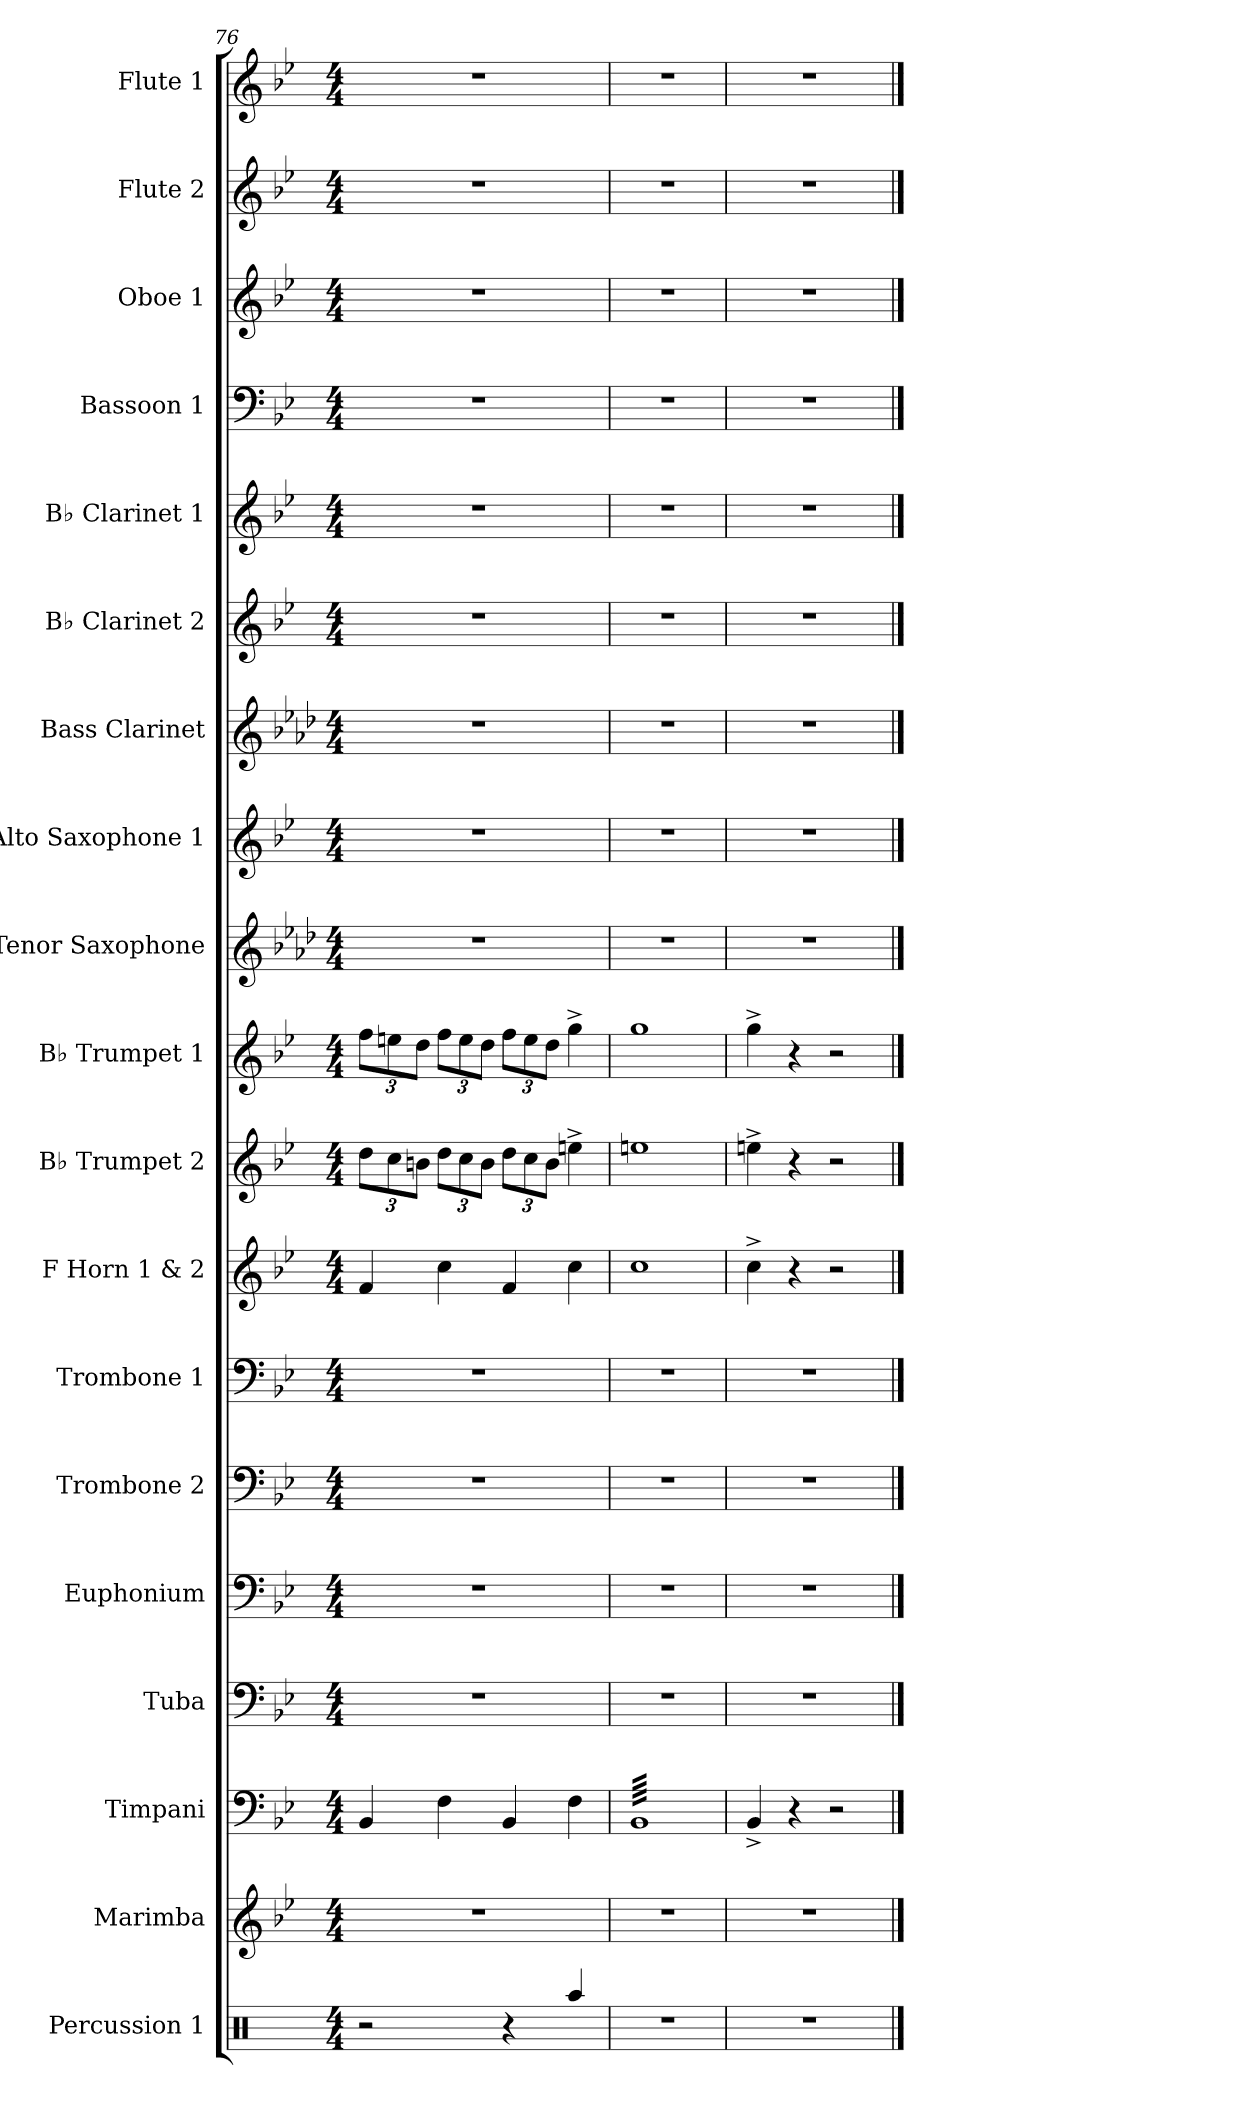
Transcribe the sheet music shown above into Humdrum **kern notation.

**kern	**kern	**kern	**kern	**kern	**kern	**kern	**kern	**kern	**kern	**kern	**kern	**kern	**kern	**kern	**kern	**kern	**kern	**kern
*part19	*part18	*part17	*part16	*part15	*part14	*part13	*part12	*part11	*part10	*part9	*part8	*part7	*part6	*part5	*part4	*part3	*part2	*part1
*staff19	*staff18	*staff17	*staff16	*staff15	*staff14	*staff13	*staff12	*staff11	*staff10	*staff9	*staff8	*staff7	*staff6	*staff5	*staff4	*staff3	*staff2	*staff1
*I"Percussion 1	*I"Marimba	*I"Timpani	*I"Tuba	*I"Euphonium	*I"Trombone 2	*I"Trombone 1	*I"F Horn 1 &amp; 2	*I"B♭ Trumpet 2	*I"B♭ Trumpet 1	*I"Tenor Saxophone	*I"Alto Saxophone 1	*I"Bass Clarinet	*I"B♭ Clarinet 2	*I"B♭ Clarinet 1	*I"Bassoon 1	*I"Oboe 1	*I"Flute 2	*I"Flute 1
*I'Perc. 1	*I'Mrm.	*I'Timp.	*I'Tba.	*I'Euph.	*I'Tbn. 2	*I'Tbn. 1	*I'F Hn. 1 2	*I'B♭ Tpt. 2	*I'B♭ Tpt. 1	*I'T. Sax.	*I'A. Sax.	*I'B. Cl.	*I'B♭ Cl. 2	*I'B♭ Cl. 1	*I'Bsn. 1	*I'Ob. 1	*I'Fl. 2	*I'Fl. 1
*clefX	*clefG2	*clefF4	*clefF4	*clefF4	*clefF4	*clefF4	*clefG2	*clefG2	*clefG2	*clefG2	*clefG2	*clefG2	*clefG2	*clefG2	*clefF4	*clefG2	*clefG2	*clefG2
*	*	*	*	*	*	*	*ITrd4c7	*ITrd1c2	*ITrd1c2	*ITrd8c14	*ITrd5c9	*ITrd8c14	*ITrd1c2	*ITrd1c2	*	*	*	*
*k[]	*k[b-e-]	*k[b-e-]	*k[b-e-]	*k[b-e-]	*k[b-e-]	*k[b-e-]	*k[b-e-a-]	*k[b-e-a-d-]	*k[b-e-a-d-]	*k[b-e-a-d-]	*k[b-e-a-d-g-]	*k[b-e-a-d-]	*k[b-e-a-d-]	*k[b-e-a-d-]	*k[b-e-]	*k[b-e-]	*k[b-e-]	*k[b-e-]
*M4/4	*M4/4	*M4/4	*M4/4	*M4/4	*M4/4	*M4/4	*M4/4	*M4/4	*M4/4	*M4/4	*M4/4	*M4/4	*M4/4	*M4/4	*M4/4	*M4/4	*M4/4	*M4/4
*	*	*	*	*	*	*	*	*Xbrackettup	*Xbrackettup	*	*	*	*	*	*	*	*	*
=76	=76	=76	=76	=76	=76	=76	=76	=76	=76	=76	=76	=76	=76	=76	=76	=76	=76	=76
2r	1r	4BB-/	1r	1r	1r	1r	4B-/	12cc\L	12ee-\L	1r	1r	1r	1r	1r	1r	1r	1r	1r
.	.	.	.	.	.	.	.	12b-\	12ddn\	.	.	.	.	.	.	.	.	.
.	.	.	.	.	.	.	.	12an\J	12cc\J	.	.	.	.	.	.	.	.	.
.	.	4F\	.	.	.	.	4f\	12cc\L	12ee-\L	.	.	.	.	.	.	.	.	.
.	.	.	.	.	.	.	.	12b-\	12dd\	.	.	.	.	.	.	.	.	.
.	.	.	.	.	.	.	.	12a\J	12cc\J	.	.	.	.	.	.	.	.	.
4r	.	4BB-/	.	.	.	.	4B-/	12cc\L	12ee-\L	.	.	.	.	.	.	.	.	.
.	.	.	.	.	.	.	.	12b-\	12dd\	.	.	.	.	.	.	.	.	.
.	.	.	.	.	.	.	.	12a\J	12cc\J	.	.	.	.	.	.	.	.	.
4Raa/	.	4F\	.	.	.	.	4f\	4ddn^\	4ff^\	.	.	.	.	.	.	.	.	.
=77	=77	=77	=77	=77	=77	=77	=77	=77	=77	=77	=77	=77	=77	=77	=77	=77	=77	=77
*	*	*tremolo	*	*	*	*	*	*	*	*	*	*	*	*	*	*	*	*
1r	1r	64BB-LLLL	1r	1r	1r	1r	1f	1ddn	1ff	1r	1r	1r	1r	1r	1r	1r	1r	1r
.	.	64BB-	.	.	.	.	.	.	.	.	.	.	.	.	.	.	.	.
.	.	64BB-	.	.	.	.	.	.	.	.	.	.	.	.	.	.	.	.
.	.	64BB-	.	.	.	.	.	.	.	.	.	.	.	.	.	.	.	.
.	.	64BB-	.	.	.	.	.	.	.	.	.	.	.	.	.	.	.	.
.	.	64BB-	.	.	.	.	.	.	.	.	.	.	.	.	.	.	.	.
.	.	64BB-	.	.	.	.	.	.	.	.	.	.	.	.	.	.	.	.
.	.	64BB-	.	.	.	.	.	.	.	.	.	.	.	.	.	.	.	.
.	.	64BB-	.	.	.	.	.	.	.	.	.	.	.	.	.	.	.	.
.	.	64BB-	.	.	.	.	.	.	.	.	.	.	.	.	.	.	.	.
.	.	64BB-	.	.	.	.	.	.	.	.	.	.	.	.	.	.	.	.
.	.	64BB-	.	.	.	.	.	.	.	.	.	.	.	.	.	.	.	.
.	.	64BB-	.	.	.	.	.	.	.	.	.	.	.	.	.	.	.	.
.	.	64BB-	.	.	.	.	.	.	.	.	.	.	.	.	.	.	.	.
.	.	64BB-	.	.	.	.	.	.	.	.	.	.	.	.	.	.	.	.
.	.	64BB-	.	.	.	.	.	.	.	.	.	.	.	.	.	.	.	.
.	.	64BB-	.	.	.	.	.	.	.	.	.	.	.	.	.	.	.	.
.	.	64BB-	.	.	.	.	.	.	.	.	.	.	.	.	.	.	.	.
.	.	64BB-	.	.	.	.	.	.	.	.	.	.	.	.	.	.	.	.
.	.	64BB-	.	.	.	.	.	.	.	.	.	.	.	.	.	.	.	.
.	.	64BB-	.	.	.	.	.	.	.	.	.	.	.	.	.	.	.	.
.	.	64BB-	.	.	.	.	.	.	.	.	.	.	.	.	.	.	.	.
.	.	64BB-	.	.	.	.	.	.	.	.	.	.	.	.	.	.	.	.
.	.	64BB-	.	.	.	.	.	.	.	.	.	.	.	.	.	.	.	.
.	.	64BB-	.	.	.	.	.	.	.	.	.	.	.	.	.	.	.	.
.	.	64BB-	.	.	.	.	.	.	.	.	.	.	.	.	.	.	.	.
.	.	64BB-	.	.	.	.	.	.	.	.	.	.	.	.	.	.	.	.
.	.	64BB-	.	.	.	.	.	.	.	.	.	.	.	.	.	.	.	.
.	.	64BB-	.	.	.	.	.	.	.	.	.	.	.	.	.	.	.	.
.	.	64BB-	.	.	.	.	.	.	.	.	.	.	.	.	.	.	.	.
.	.	64BB-	.	.	.	.	.	.	.	.	.	.	.	.	.	.	.	.
.	.	64BB-	.	.	.	.	.	.	.	.	.	.	.	.	.	.	.	.
.	.	64BB-	.	.	.	.	.	.	.	.	.	.	.	.	.	.	.	.
.	.	64BB-	.	.	.	.	.	.	.	.	.	.	.	.	.	.	.	.
.	.	64BB-	.	.	.	.	.	.	.	.	.	.	.	.	.	.	.	.
.	.	64BB-	.	.	.	.	.	.	.	.	.	.	.	.	.	.	.	.
.	.	64BB-	.	.	.	.	.	.	.	.	.	.	.	.	.	.	.	.
.	.	64BB-	.	.	.	.	.	.	.	.	.	.	.	.	.	.	.	.
.	.	64BB-	.	.	.	.	.	.	.	.	.	.	.	.	.	.	.	.
.	.	64BB-	.	.	.	.	.	.	.	.	.	.	.	.	.	.	.	.
.	.	64BB-	.	.	.	.	.	.	.	.	.	.	.	.	.	.	.	.
.	.	64BB-	.	.	.	.	.	.	.	.	.	.	.	.	.	.	.	.
.	.	64BB-	.	.	.	.	.	.	.	.	.	.	.	.	.	.	.	.
.	.	64BB-	.	.	.	.	.	.	.	.	.	.	.	.	.	.	.	.
.	.	64BB-	.	.	.	.	.	.	.	.	.	.	.	.	.	.	.	.
.	.	64BB-	.	.	.	.	.	.	.	.	.	.	.	.	.	.	.	.
.	.	64BB-	.	.	.	.	.	.	.	.	.	.	.	.	.	.	.	.
.	.	64BB-	.	.	.	.	.	.	.	.	.	.	.	.	.	.	.	.
.	.	64BB-	.	.	.	.	.	.	.	.	.	.	.	.	.	.	.	.
.	.	64BB-	.	.	.	.	.	.	.	.	.	.	.	.	.	.	.	.
.	.	64BB-	.	.	.	.	.	.	.	.	.	.	.	.	.	.	.	.
.	.	64BB-	.	.	.	.	.	.	.	.	.	.	.	.	.	.	.	.
.	.	64BB-	.	.	.	.	.	.	.	.	.	.	.	.	.	.	.	.
.	.	64BB-	.	.	.	.	.	.	.	.	.	.	.	.	.	.	.	.
.	.	64BB-	.	.	.	.	.	.	.	.	.	.	.	.	.	.	.	.
.	.	64BB-	.	.	.	.	.	.	.	.	.	.	.	.	.	.	.	.
.	.	64BB-	.	.	.	.	.	.	.	.	.	.	.	.	.	.	.	.
.	.	64BB-	.	.	.	.	.	.	.	.	.	.	.	.	.	.	.	.
.	.	64BB-	.	.	.	.	.	.	.	.	.	.	.	.	.	.	.	.
.	.	64BB-	.	.	.	.	.	.	.	.	.	.	.	.	.	.	.	.
.	.	64BB-	.	.	.	.	.	.	.	.	.	.	.	.	.	.	.	.
.	.	64BB-	.	.	.	.	.	.	.	.	.	.	.	.	.	.	.	.
.	.	64BB-	.	.	.	.	.	.	.	.	.	.	.	.	.	.	.	.
.	.	64BB-JJJJ	.	.	.	.	.	.	.	.	.	.	.	.	.	.	.	.
*	*	*Xtremolo	*	*	*	*	*	*	*	*	*	*	*	*	*	*	*	*
=78	=78	=78	=78	=78	=78	=78	=78	=78	=78	=78	=78	=78	=78	=78	=78	=78	=78	=78
1r	1r	4BB-^/	1r	1r	1r	1r	4f^\	4ddn^\	4ff^\	1r	1r	1r	1r	1r	1r	1r	1r	1r
.	.	4r	.	.	.	.	4r	4r	4r	.	.	.	.	.	.	.	.	.
.	.	2r	.	.	.	.	2r	2r	2r	.	.	.	.	.	.	.	.	.
==	==	==	==	==	==	==	==	==	==	==	==	==	==	==	==	==	==	==
*-	*-	*-	*-	*-	*-	*-	*-	*-	*-	*-	*-	*-	*-	*-	*-	*-	*-	*-
